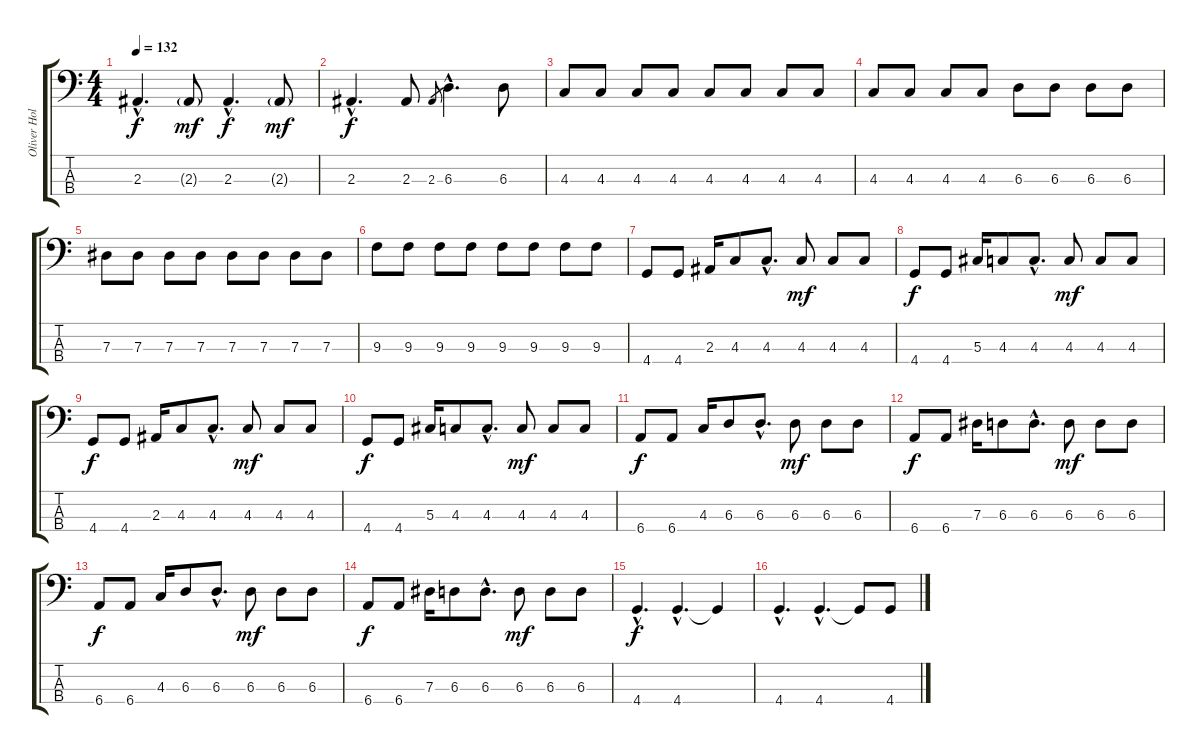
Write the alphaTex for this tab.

\track ("Oliver Holzwarth" "Oliver Hol") {instrument slapbass2}
\staff {score tabs}
\tuning (Gb2 Db2 Ab1 Eb1) {hide}
\ts (4 4)
\tempo 132
\clef f4
\ks c
2.3{hac}.4{d dy f} 2.3{g}.8{dy mf} 2.3{hac}.4{d dy f} 2.3{g}.8{dy mf} |
2.3{hac}.4{d dy f} 2.3.8 2.3.8{gr} 6.3{hac}.4{d} 6.3.8 |
4.3.8 4.3.8 4.3.8 4.3.8 4.3.8 4.3.8 4.3.8 4.3.8 |
4.3.8 4.3.8 4.3.8 4.3.8 6.3.8 6.3.8 6.3.8 6.3.8 |
7.3.8 7.3.8 7.3.8 7.3.8 7.3.8 7.3.8 7.3.8 7.3.8 |
9.3.8 9.3.8 9.3.8 9.3.8 9.3.8 9.3.8 9.3.8 9.3.8 |
4.4.8 4.4.8 2.3.16 4.3.8 4.3{hac}.8{d} 4.3.8{dy mf} 4.3.8 4.3.8 |
4.4.8{dy f} 4.4.8 5.3.16 4.3.8 4.3{hac}.8{d} 4.3.8{dy mf} 4.3.8 4.3.8 |
4.4.8{dy f} 4.4.8 2.3.16 4.3.8 4.3{hac}.8{d} 4.3.8{dy mf} 4.3.8 4.3.8 |
4.4.8{dy f} 4.4.8 5.3.16 4.3.8 4.3{hac}.8{d} 4.3.8{dy mf} 4.3.8 4.3.8 |
6.4.8{dy f} 6.4.8 4.3.16 6.3.8 6.3{hac}.8{d} 6.3.8{dy mf} 6.3.8 6.3.8 |
6.4.8{dy f} 6.4.8 7.3.16 6.3.8 6.3{hac}.8{d} 6.3.8{dy mf} 6.3.8 6.3.8 |
6.4.8{dy f} 6.4.8 4.3.16 6.3.8 6.3{hac}.8{d} 6.3.8{dy mf} 6.3.8 6.3.8 |
6.4.8{dy f} 6.4.8 7.3.16 6.3.8 6.3{hac}.8{d} 6.3.8{dy mf} 6.3.8 6.3.8 |
4.4{hac}.4{d dy f instrument electricbassfinger} 4.4{hac}.4{d} 4.4{t}.4 |
4.4{hac}.4{d} 4.4{hac}.4{d} 4.4{t}.8 4.4.8
